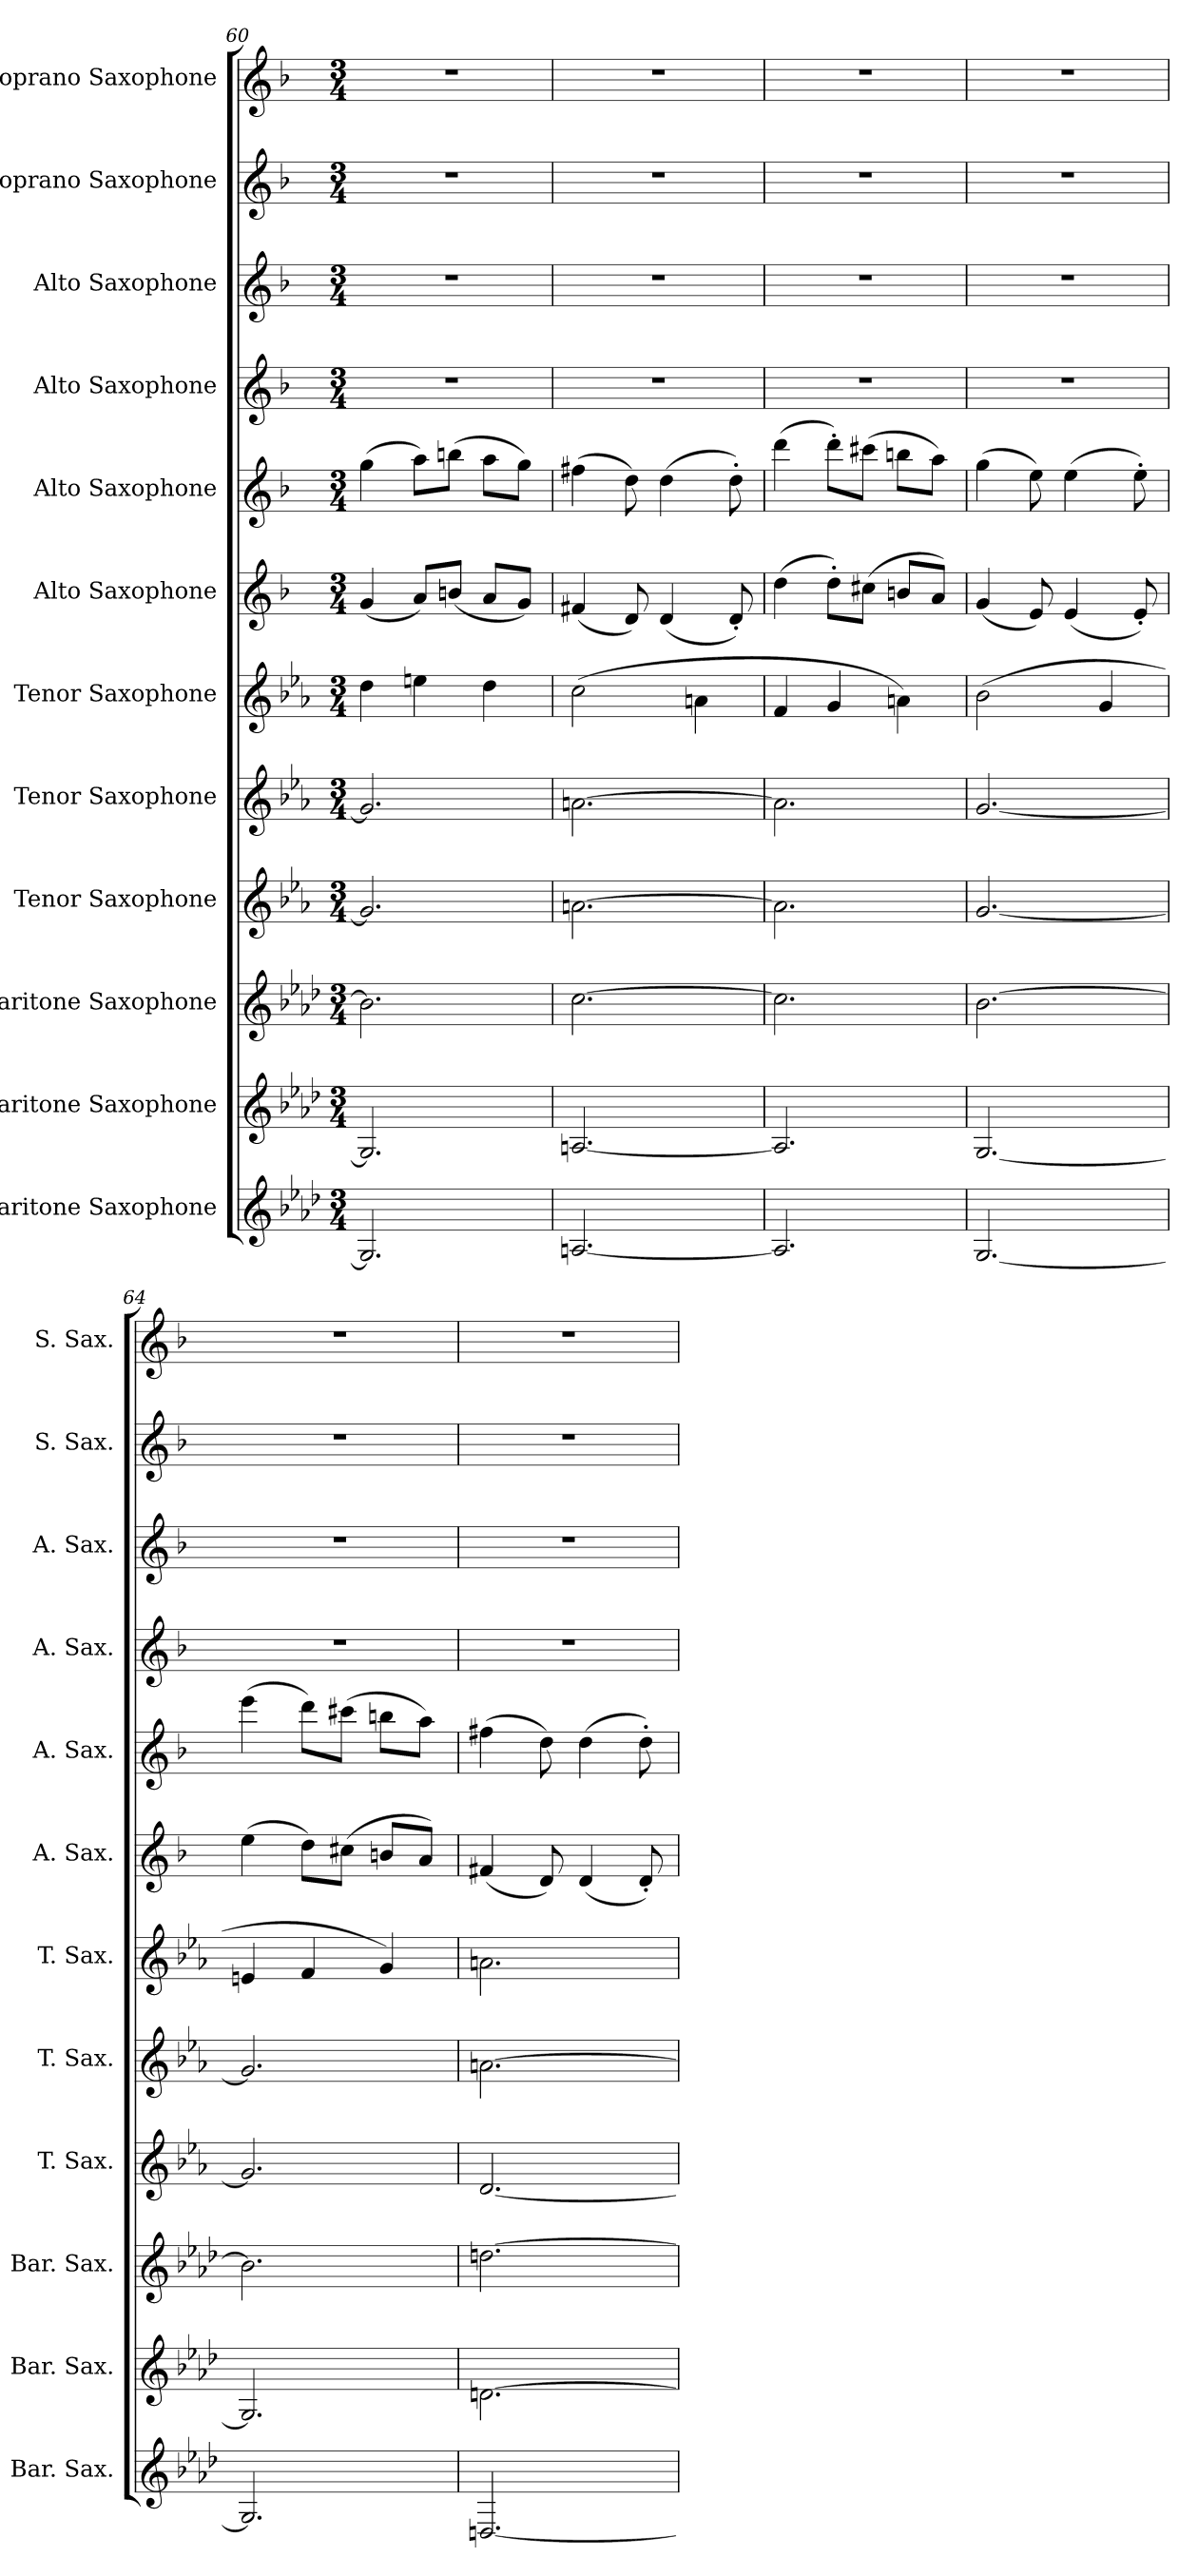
**kern	**kern	**kern	**kern	**kern	**kern	**kern	**kern	**kern	**kern	**kern	**kern
*part12	*part11	*part10	*part9	*part8	*part7	*part6	*part5	*part4	*part3	*part2	*part1
*staff12	*staff11	*staff10	*staff9	*staff8	*staff7	*staff6	*staff5	*staff4	*staff3	*staff2	*staff1
*I"Baritone Saxophone	*I"Baritone Saxophone	*I"Baritone Saxophone	*I"Tenor Saxophone	*I"Tenor Saxophone	*I"Tenor Saxophone	*I"Alto Saxophone	*I"Alto Saxophone	*I"Alto Saxophone	*I"Alto Saxophone	*I"Soprano Saxophone	*I"Soprano Saxophone
*I'Bar. Sax.	*I'Bar. Sax.	*I'Bar. Sax.	*I'T. Sax.	*I'T. Sax.	*I'T. Sax.	*I'A. Sax.	*I'A. Sax.	*I'A. Sax.	*I'A. Sax.	*I'S. Sax.	*I'S. Sax.
*clefG2	*clefG2	*clefG2	*clefG2	*clefG2	*clefG2	*clefG2	*clefG2	*clefG2	*clefG2	*clefG2	*clefG2
*ITrd12c21	*ITrd12c21	*ITrd12c21	*ITrd8c14	*ITrd8c14	*ITrd8c14	*ITrd5c9	*ITrd5c9	*ITrd5c9	*ITrd5c9	*ITrd1c2	*ITrd1c2
*k[b-e-a-d-]	*k[b-e-a-d-]	*k[b-e-a-d-]	*k[b-e-a-]	*k[b-e-a-]	*k[b-e-a-]	*k[b-e-a-d-]	*k[b-e-a-d-]	*k[b-e-a-d-]	*k[b-e-a-d-]	*k[b-e-a-]	*k[b-e-a-]
*M3/4	*M3/4	*M3/4	*M3/4	*M3/4	*M3/4	*M3/4	*M3/4	*M3/4	*M3/4	*M3/4	*M3/4
=60	=60	=60	=60	=60	=60	=60	=60	=60	=60	=60	=60
2.GG/]	2.GG/]	2.B-\]	2.G/]	2.G/]	4d\	(4B-/	(4b-\	2.r	2.r	2.r	2.r
.	.	.	.	.	4en\	8c/L)	8cc\L)	.	.	.	.
.	.	.	.	.	.	(8dn/J	(8ddn\J	.	.	.	.
.	.	.	.	.	4d\	8c/L	8cc\L	.	.	.	.
.	.	.	.	.	.	8B-/J)	8b-\J)	.	.	.	.
=61	=61	=61	=61	=61	=61	=61	=61	=61	=61	=61	=61
[2.AAn/	[2.AAn/	[2.c\	[2.An\	[2.An\	(2c\	(4An/	(4an\	2.r	2.r	2.r	2.r
.	.	.	.	.	.	8F/)	8f\)	.	.	.	.
.	.	.	.	.	.	(4F/	(4f\	.	.	.	.
.	.	.	.	.	4An\	.	.	.	.	.	.
.	.	.	.	.	.	8F'/)	8f'\)	.	.	.	.
=62	=62	=62	=62	=62	=62	=62	=62	=62	=62	=62	=62
2.AA/]	2.AA/]	2.c\]	2.A\]	2.A\]	4F/	(4f\	(4ff\	2.r	2.r	2.r	2.r
.	.	.	.	.	4G/	8f'\L)	8ff'\L)	.	.	.	.
.	.	.	.	.	.	(8en\J	(8een\J	.	.	.	.
.	.	.	.	.	4An\)	8dn/L	8ddn\L	.	.	.	.
.	.	.	.	.	.	8c/J)	8cc\J)	.	.	.	.
!!LO:PB:g=z
=63	=63	=63	=63	=63	=63	=63	=63	=63	=63	=63	=63
[2.GG/	[2.GG/	[2.B-\	[2.G/	[2.G/	(2B-\	(4B-/	(4b-\	2.r	2.r	2.r	2.r
.	.	.	.	.	.	8G/)	8g\)	.	.	.	.
.	.	.	.	.	.	(4G/	(4g\	.	.	.	.
.	.	.	.	.	4G/	.	.	.	.	.	.
.	.	.	.	.	.	8G'/)	8g'\)	.	.	.	.
=64	=64	=64	=64	=64	=64	=64	=64	=64	=64	=64	=64
2.GG/]	2.GG/]	2.B-\]	2.G/]	2.G/]	4En/	(4g\	(4gg\	2.r	2.r	2.r	2.r
.	.	.	.	.	4F/	8f\L)	8ff\L)	.	.	.	.
.	.	.	.	.	.	(8en\J	(8een\J	.	.	.	.
.	.	.	.	.	4G/)	8dn/L	8ddn\L	.	.	.	.
.	.	.	.	.	.	8c/J)	8cc\J)	.	.	.	.
=65	=65	=65	=65	=65	=65	=65	=65	=65	=65	=65	=65
[2.DDn/	[2.Dn\	[2.dn\	[2.D/	[2.An\	2.An\	(4An/	(4an\	2.r	2.r	2.r	2.r
.	.	.	.	.	.	8F/)	8f\)	.	.	.	.
.	.	.	.	.	.	(4F/	(4f\	.	.	.	.
.	.	.	.	.	.	8F'/)	8f'\)	.	.	.	.
=	=	=	=	=	=	=	=	=	=	=	=
*-	*-	*-	*-	*-	*-	*-	*-	*-	*-	*-	*-
